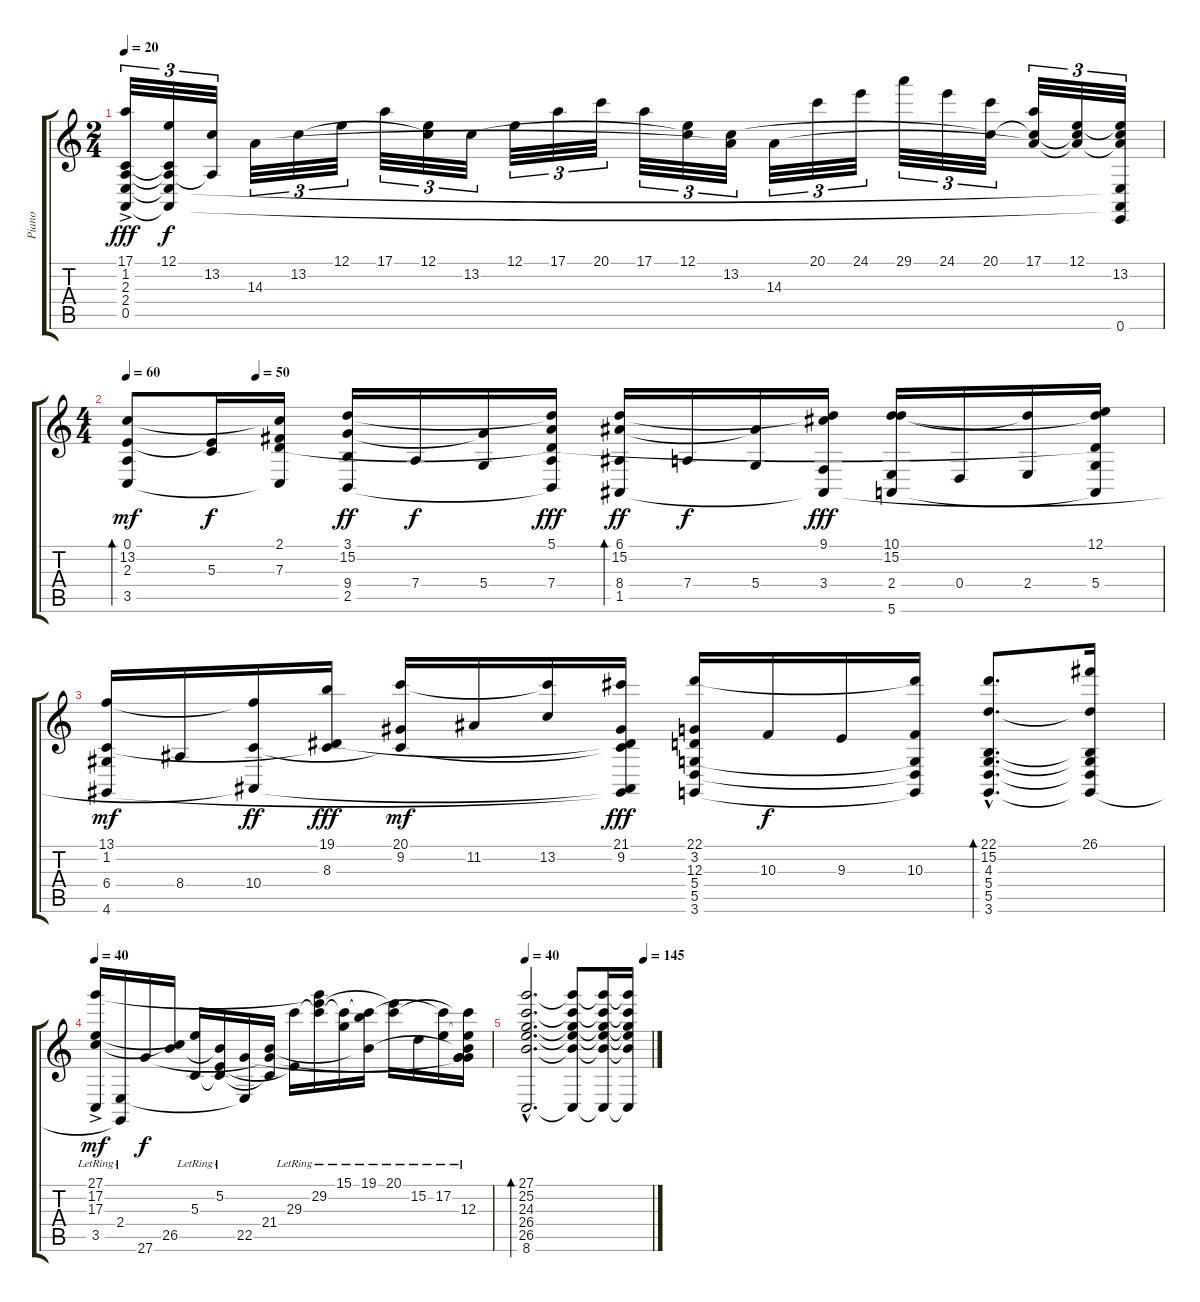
\track ("Piano" "Piano") {instrument acousticgrandpiano}
\staff {score tabs}
\tuning (E4 B3 G3 D3 A2 E2) {hide}
\ts (2 4)
\tempo 20
\clef g2
\ks c
(17.1 1.2{ac} 2.3{ac} 2.4{ac} 0.5{ac}).32{tu (3 2) dy fff} (12.1 1.2{t} 2.3{t} 2.4{t} 0.5{t}).32{tu (3 2) dy f} (13.2 2.3{t}).32{tu (3 2)} 14.3.32{tu (3 2)} 13.2.32{tu (3 2)} 12.1.32{tu (3 2)} 17.1.32{tu (3 2)} (12.1 13.2{t}).32{tu (3 2)} 13.2.32{tu (3 2)} 12.1.32{tu (3 2)} 17.1.32{tu (3 2)} 20.1.32{tu (3 2)} 17.1.32{tu (3 2)} (12.1 13.2{t}).32{tu (3 2)} (13.2 14.3{t}).32{tu (3 2)} 14.3.32{tu (3 2)} 20.1.32{tu (3 2)} 24.1.32{tu (3 2)} 29.1.32{tu (3 2)} 24.1.32{tu (3 2)} (20.1 13.2{t}).32{tu (3 2)} (17.1 13.2{t} 14.3{t}).32{tu (3 2)} (12.1 13.2{t} 14.3{t}).32{tu (3 2)} (12.1{t} 13.2 14.3{t} 2.4{t} 0.5{t} 0.6{t}).32{tu (3 2)} |
\ts (4 4)
\tempo 60
\tempo (50 0.125)
(0.1 13.2 2.3 3.5).8{bd 480 dy mf} (0.1{t} 5.3).16{dy f} (2.1 13.2{t} 7.3 3.5{t}).16 (3.1 15.2 9.4 2.5).16{dy ff} 7.4.16{dy f} (3.1{t} 5.4).16 (5.1 15.2{t} 7.3{t} 7.4 2.5{t}).16{dy fff} (6.1 15.2 8.4 1.5).16{bd 480 dy ff} 7.4.16{dy f} (6.1{t} 5.4).16 (9.1 15.2{t} 3.4 1.5{t}).16{dy fff} (10.1 15.2 2.4 5.6).16 0.4.16 (10.1{t} 2.4).16 (12.1 15.2{t} 7.3{t} 5.4 5.6{t}).16 |
(13.1 1.2 6.4 4.6).16{dy mf} 8.4.16 (13.1{t} 10.4 1.5{t}).16{dy ff} (19.1 1.2{t} 8.3).16{dy fff} (20.1 9.2 10.4{t}).16{dy mf} 11.2.16 (20.1{t} 13.2).16 (21.1 9.2 8.3{t} 10.4{t} 1.5{t} 4.6{t}).16{dy fff} (22.1 3.2 12.3 5.4 5.5 3.6).16 10.3.16{dy f} 9.3.16 (22.1{t} 10.3 5.4{t} 5.5{t} 3.6{t}).16 (22.1{hac} 15.2{hac} 4.3{hac} 5.4{hac} 5.5{hac} 3.6{hac}).8{d bd 480} (26.1 15.2{t} 4.3{t} 5.4{t} 5.5{t} 3.6{t}).16 |
\tempo 40
(27.1 17.2 17.3 3.5{ac lr}).16{dy mf} (2.4{lr} 3.6{t}).16 27.6.16{dy f} (17.3{t} 26.5).16 (17.2{t} 5.3{lr}).16 (5.2{lr} 5.3{t} 26.5{t}).16 (2.4{t} 22.5).16 (5.3{t} 21.4 27.6{t}).16 (5.2{t} 29.3{lr}).16 (27.1{t} 29.2{lr} 29.3{t}).16 (15.1{lr} 29.3{t}).16 (19.1{lr} 29.3{t} 21.4{t}).16 (20.1{lr} 29.2{t}).16 15.2{lr}.16 (17.2{lr} 29.3{t}).16 (20.1{t} 17.2{t} 12.3{lr} 21.4{t} 22.5{t} 27.6{t}).16 |
\tempo 40
\tempo (145 0.9375)
(27.1{hac} 25.2{hac} 24.3{hac} 26.4{hac} 26.5{hac} 8.6{hac}).2{d bd 480} (27.1{t} 25.2{t} 24.3{t} 26.4{t} 26.5{t} 8.6{t}).8 (27.1{t} 25.2{t} 24.3{t} 26.4{t} 26.5{t} 8.6{t}).16 (27.1{t} 25.2{t} 24.3{t} 26.4{t} 26.5{t} 8.6{t}).16
